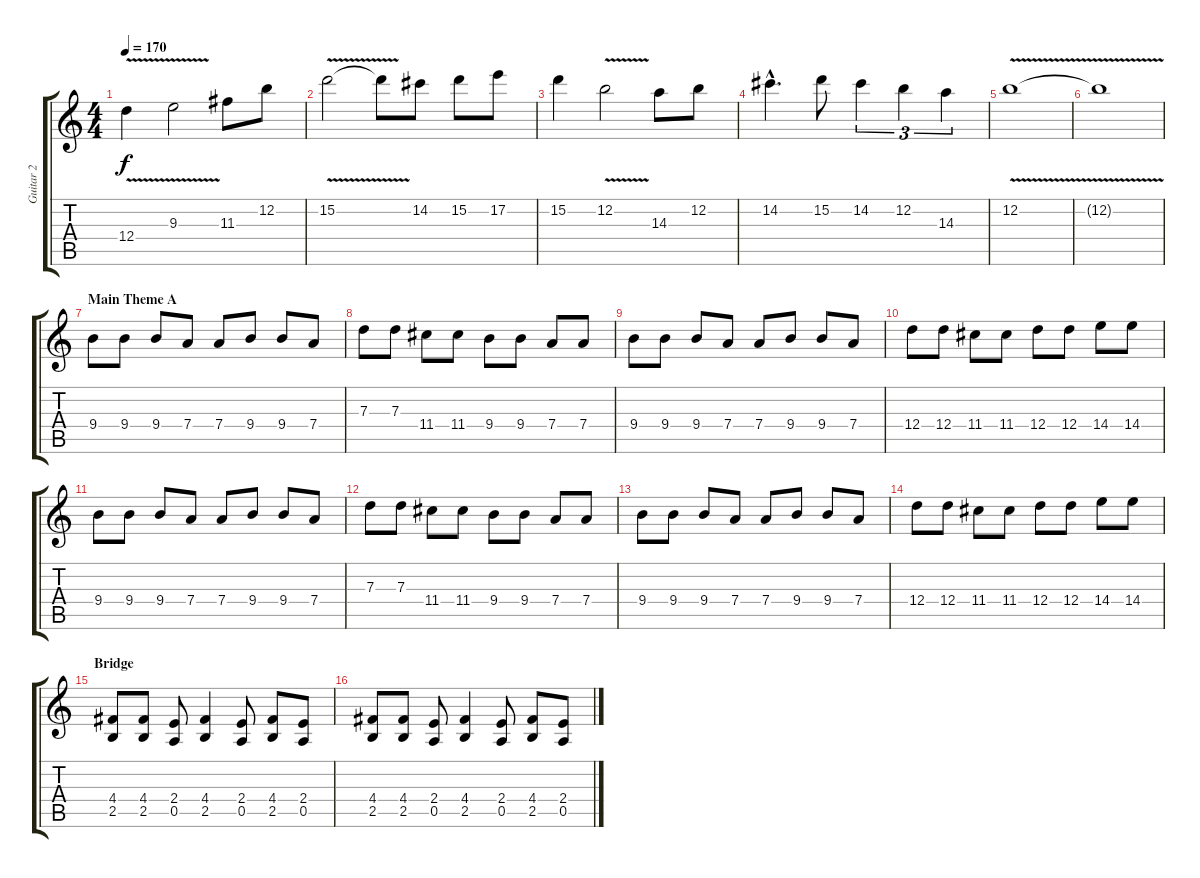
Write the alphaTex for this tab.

\track ("Guitar 2" "Guitar 2") {instrument distortionguitar}
\staff {score tabs}
\tuning (E4 B3 G3 D3 A2 E2) {hide}
\ts (4 4)
\tempo 170
\clef g2
\ks c
12.4{v}.4{dy f} 9.3{v}.2 11.3.8 12.2.8 |
15.2{v}.2 15.2{t}.8 14.2.8 15.2.8 17.2.8 |
15.2.4 12.2{v}.2 14.3.8 12.2.8 |
14.2{hac}.4{d} 15.2.8 14.2.4{tu (3 2)} 12.2.4{tu (3 2)} 14.3.4{tu (3 2)} |
12.2{v}.1 |
12.2{t}.1 |
\section ("" "Main Theme A")
9.4.8 9.4.8 9.4.8 7.4.8 7.4.8 9.4.8 9.4.8 7.4.8 |
7.3.8 7.3.8 11.4.8 11.4.8 9.4.8 9.4.8 7.4.8 7.4.8 |
9.4.8 9.4.8 9.4.8 7.4.8 7.4.8 9.4.8 9.4.8 7.4.8 |
12.4.8 12.4.8 11.4.8 11.4.8 12.4.8 12.4.8 14.4.8 14.4.8 |
9.4.8 9.4.8 9.4.8 7.4.8 7.4.8 9.4.8 9.4.8 7.4.8 |
7.3.8 7.3.8 11.4.8 11.4.8 9.4.8 9.4.8 7.4.8 7.4.8 |
9.4.8 9.4.8 9.4.8 7.4.8 7.4.8 9.4.8 9.4.8 7.4.8 |
12.4.8 12.4.8 11.4.8 11.4.8 12.4.8 12.4.8 14.4.8 14.4.8 |
\section ("" "Bridge")
(4.4 2.5).8 (4.4 2.5).8 (2.4 0.5).8 (4.4 2.5).4 (2.4 0.5).8 (4.4 2.5).8 (2.4 0.5).8 |
(4.4 2.5).8 (4.4 2.5).8 (2.4 0.5).8 (4.4 2.5).4 (2.4 0.5).8 (4.4 2.5).8 (2.4 0.5).8
